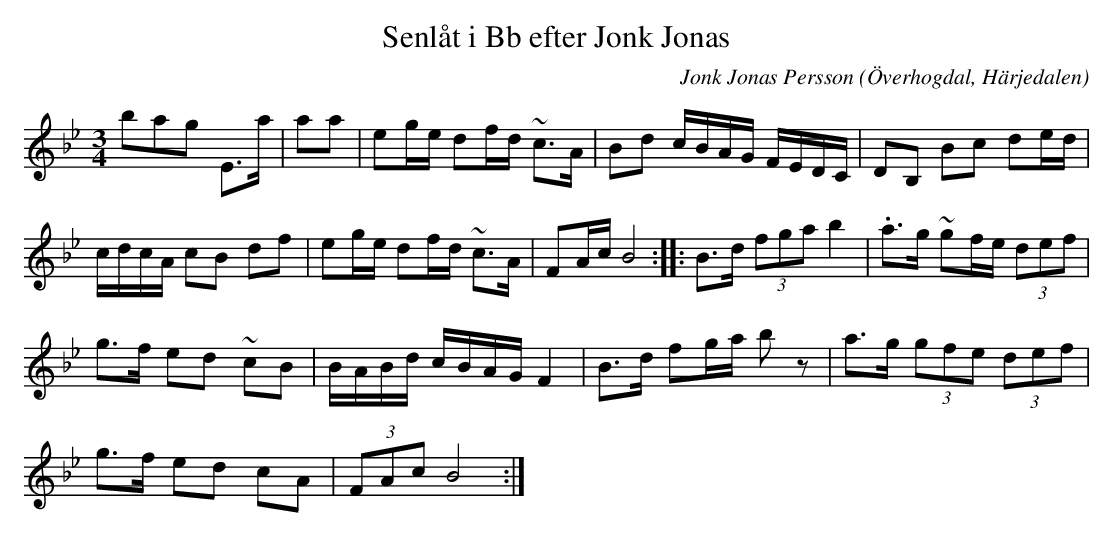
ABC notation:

X:1
T:Senlåt i Bb efter Jonk Jonas
O:Överhogdal, Härjedalen
M:3/4
C:Jonk Jonas Persson
K:Bb
bag E>a |aa | eg/2e/2 df/2d/2 ~c>A | Bd c/2B/2A/2G/2 F/2E/2D/2C/2 | DB, Bc de/2d/2 |
 c/2d/2c/2A/2 cB df | eg/2e/2 df/2d/2 ~c>A | FA/2c/2 B4 :: B>d (3fga b2 | .a>g ~gf/2e/2 (3def |
g>f ed ~cB | B/2A/2B/2d/2 c/2B/2A/2G/2 F2 | B>d fg/2a/2 b z | a>g (3gfe (3def |
g>f ed cA | (3FAc B4 :|
